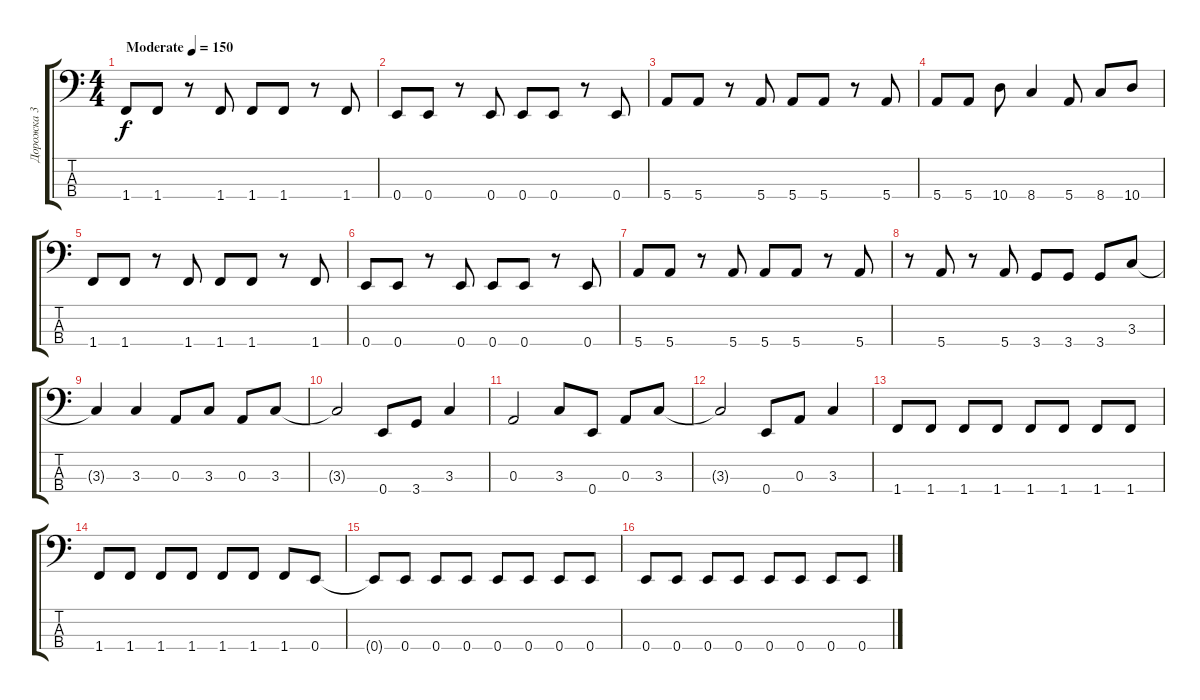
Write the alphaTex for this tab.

\track ("Дорожка 3" "Дорожка 3") {instrument electricbassfinger}
\staff {score tabs}
\tuning (G2 D2 A1 E1) {hide}
\ts (4 4)
\tempo (150 "Moderate")
\clef f4
\ks c
1.4.8{dy f instrument electricbassfinger} 1.4.8 r.8 1.4.8 1.4.8 1.4.8 r.8 1.4.8 |
0.4.8 0.4.8 r.8 0.4.8 0.4.8 0.4.8 r.8 0.4.8 |
5.4.8 5.4.8 r.8 5.4.8 5.4.8 5.4.8 r.8 5.4.8 |
5.4.8 5.4.8 10.4.8 8.4.4 5.4.8 8.4.8 10.4.8 |
1.4.8 1.4.8 r.8 1.4.8 1.4.8 1.4.8 r.8 1.4.8 |
0.4.8 0.4.8 r.8 0.4.8 0.4.8 0.4.8 r.8 0.4.8 |
5.4.8 5.4.8 r.8 5.4.8 5.4.8 5.4.8 r.8 5.4.8 |
r.8 5.4.8 r.8 5.4.8 3.4.8 3.4.8 3.4.8 3.3.8 |
3.3{t}.4 3.3.4 0.3.8 3.3.8 0.3.8 3.3.8 |
3.3{t}.2 0.4.8 3.4.8 3.3.4 |
0.3.2 3.3.8 0.4.8 0.3.8 3.3.8 |
3.3{t}.2 0.4.8 0.3.8 3.3.4 |
1.4.8 1.4.8 1.4.8 1.4.8 1.4.8 1.4.8 1.4.8 1.4.8 |
1.4.8 1.4.8 1.4.8 1.4.8 1.4.8 1.4.8 1.4.8 0.4.8 |
0.4{t}.8 0.4.8 0.4.8 0.4.8 0.4.8 0.4.8 0.4.8 0.4.8 |
0.4.8 0.4.8 0.4.8 0.4.8 0.4.8 0.4.8 0.4.8 0.4.8
